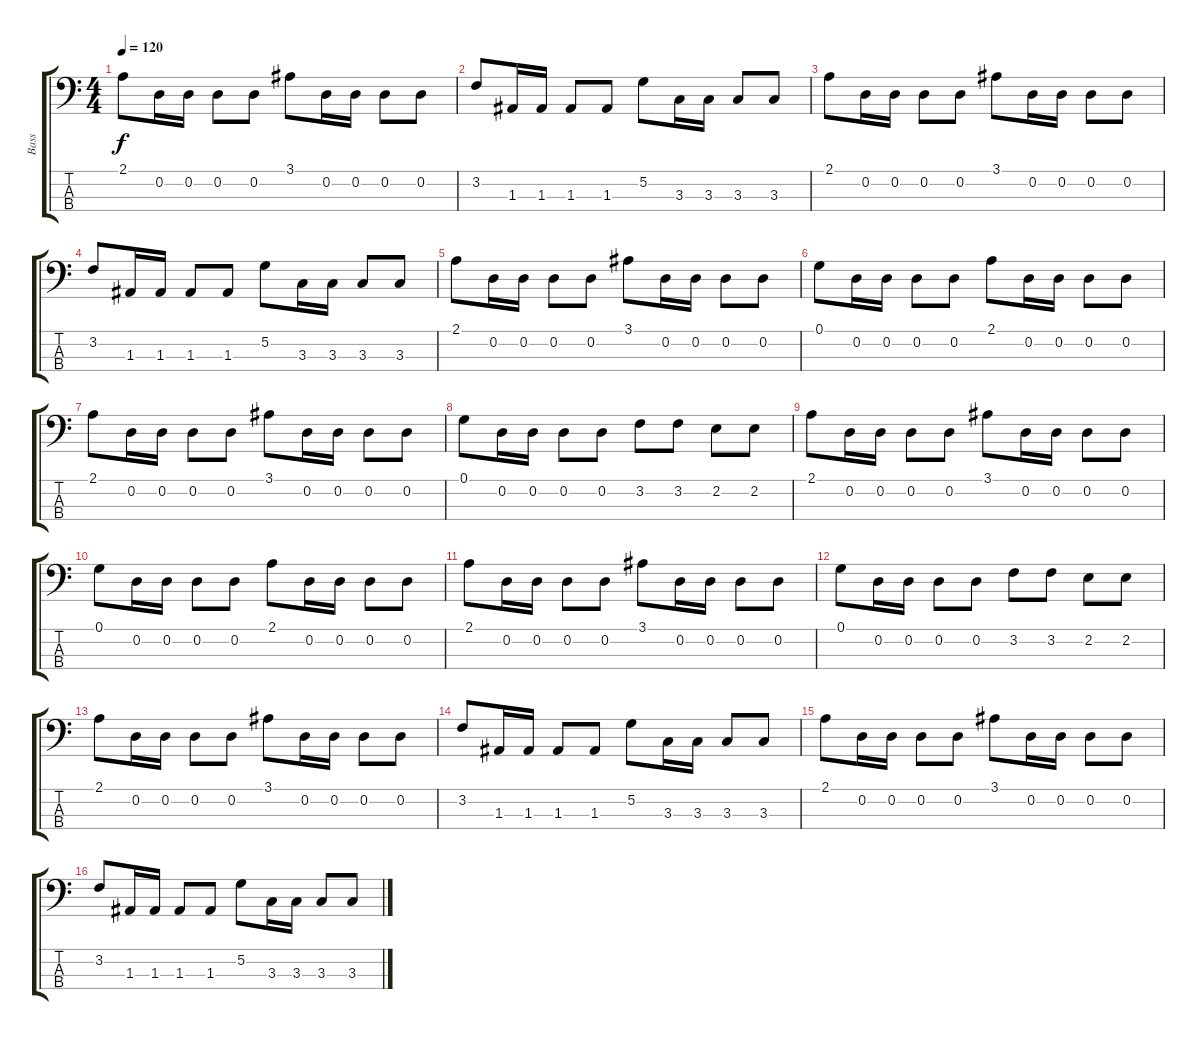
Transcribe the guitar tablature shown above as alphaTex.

\track ("Bass" "Bass") {instrument electricbasspick}
\staff {score tabs}
\tuning (G2 D2 A1 E1) {hide}
\ts (4 4)
\tempo 120
\clef f4
\ks c
2.1.8{dy f} 0.2.16 0.2.16 0.2.8 0.2.8 3.1.8 0.2.16 0.2.16 0.2.8 0.2.8 |
3.2.8 1.3.16 1.3.16 1.3.8 1.3.8 5.2.8 3.3.16 3.3.16 3.3.8 3.3.8 |
2.1.8 0.2.16 0.2.16 0.2.8 0.2.8 3.1.8 0.2.16 0.2.16 0.2.8 0.2.8 |
3.2.8 1.3.16 1.3.16 1.3.8 1.3.8 5.2.8 3.3.16 3.3.16 3.3.8 3.3.8 |
2.1.8 0.2.16 0.2.16 0.2.8 0.2.8 3.1.8 0.2.16 0.2.16 0.2.8 0.2.8 |
0.1.8 0.2.16 0.2.16 0.2.8 0.2.8 2.1.8 0.2.16 0.2.16 0.2.8 0.2.8 |
2.1.8 0.2.16 0.2.16 0.2.8 0.2.8 3.1.8 0.2.16 0.2.16 0.2.8 0.2.8 |
0.1.8 0.2.16 0.2.16 0.2.8 0.2.8 3.2.8 3.2.8 2.2.8 2.2.8 |
2.1.8 0.2.16 0.2.16 0.2.8 0.2.8 3.1.8 0.2.16 0.2.16 0.2.8 0.2.8 |
0.1.8 0.2.16 0.2.16 0.2.8 0.2.8 2.1.8 0.2.16 0.2.16 0.2.8 0.2.8 |
2.1.8 0.2.16 0.2.16 0.2.8 0.2.8 3.1.8 0.2.16 0.2.16 0.2.8 0.2.8 |
0.1.8 0.2.16 0.2.16 0.2.8 0.2.8 3.2.8 3.2.8 2.2.8 2.2.8 |
2.1.8 0.2.16 0.2.16 0.2.8 0.2.8 3.1.8 0.2.16 0.2.16 0.2.8 0.2.8 |
3.2.8 1.3.16 1.3.16 1.3.8 1.3.8 5.2.8 3.3.16 3.3.16 3.3.8 3.3.8 |
2.1.8 0.2.16 0.2.16 0.2.8 0.2.8 3.1.8 0.2.16 0.2.16 0.2.8 0.2.8 |
3.2.8 1.3.16 1.3.16 1.3.8 1.3.8 5.2.8 3.3.16 3.3.16 3.3.8 3.3.8
